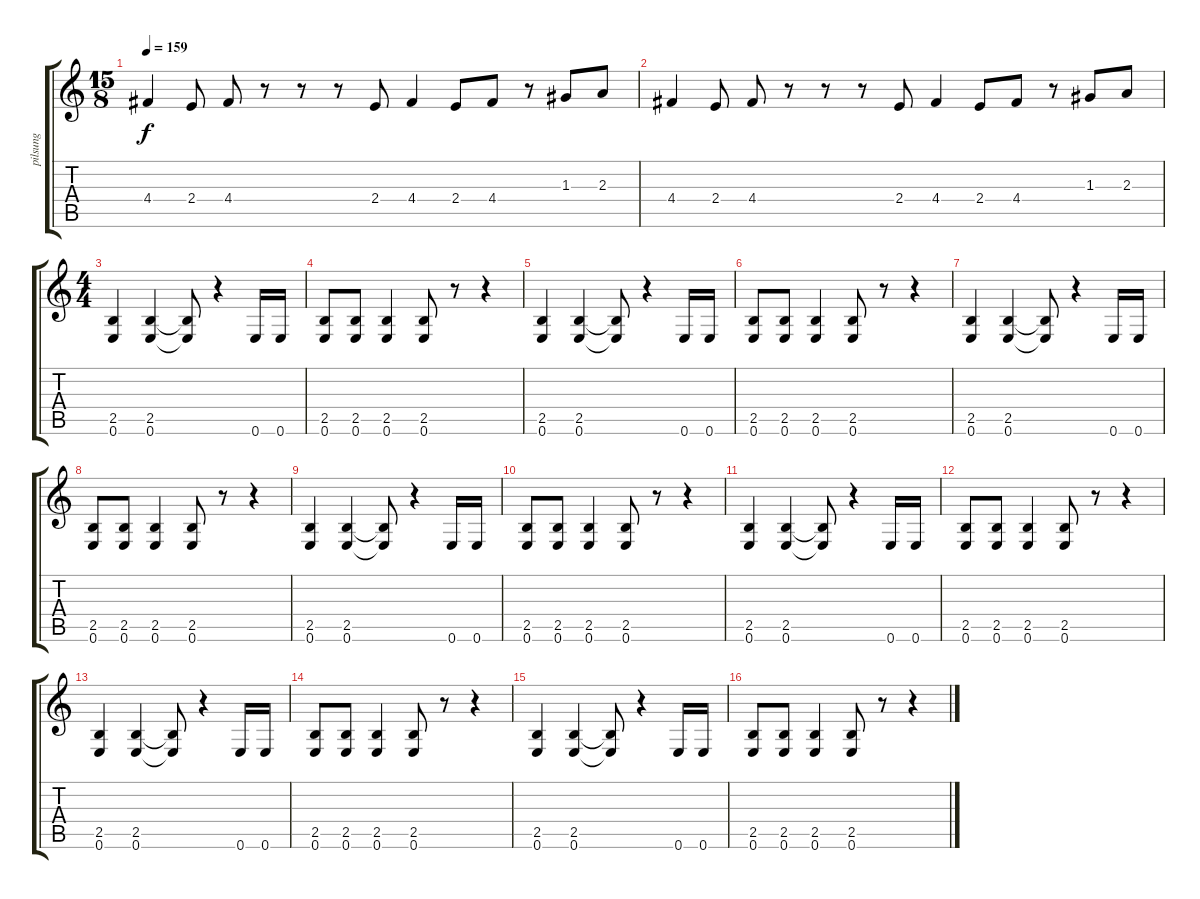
\track ("pilsung" "pilsung") {instrument distortionguitar}
\staff {score tabs}
\tuning (E4 B3 G3 D3 A2 E2) {hide}
\ts (15 8)
\tempo 159
\clef g2
\ks c
4.4.4{dy f} 2.4.8 4.4.8 r.8 r.8 r.8 2.4.8 4.4.4 2.4.8 4.4.8 r.8 1.3.8 2.3.8 |
4.4.4 2.4.8 4.4.8 r.8 r.8 r.8 2.4.8 4.4.4 2.4.8 4.4.8 r.8 1.3.8 2.3.8 |
\ts (4 4)
(2.5 0.6).4 (2.5 0.6).4 (2.5{t} 0.6{t}).8 r.4 0.6.16 0.6.16 |
(2.5 0.6).8 (2.5 0.6).8 (2.5 0.6).4 (2.5 0.6).8 r.8 r.4 |
(2.5 0.6).4 (2.5 0.6).4 (2.5{t} 0.6{t}).8 r.4 0.6.16 0.6.16 |
(2.5 0.6).8 (2.5 0.6).8 (2.5 0.6).4 (2.5 0.6).8 r.8 r.4 |
(2.5 0.6).4 (2.5 0.6).4 (2.5{t} 0.6{t}).8 r.4 0.6.16 0.6.16 |
(2.5 0.6).8 (2.5 0.6).8 (2.5 0.6).4 (2.5 0.6).8 r.8 r.4 |
(2.5 0.6).4 (2.5 0.6).4 (2.5{t} 0.6{t}).8 r.4 0.6.16 0.6.16 |
(2.5 0.6).8 (2.5 0.6).8 (2.5 0.6).4 (2.5 0.6).8 r.8 r.4 |
(2.5 0.6).4 (2.5 0.6).4 (2.5{t} 0.6{t}).8 r.4 0.6.16 0.6.16 |
(2.5 0.6).8 (2.5 0.6).8 (2.5 0.6).4 (2.5 0.6).8 r.8 r.4 |
(2.5 0.6).4 (2.5 0.6).4 (2.5{t} 0.6{t}).8 r.4 0.6.16 0.6.16 |
(2.5 0.6).8 (2.5 0.6).8 (2.5 0.6).4 (2.5 0.6).8 r.8 r.4 |
(2.5 0.6).4 (2.5 0.6).4 (2.5{t} 0.6{t}).8 r.4 0.6.16 0.6.16 |
(2.5 0.6).8 (2.5 0.6).8 (2.5 0.6).4 (2.5 0.6).8 r.8 r.4
